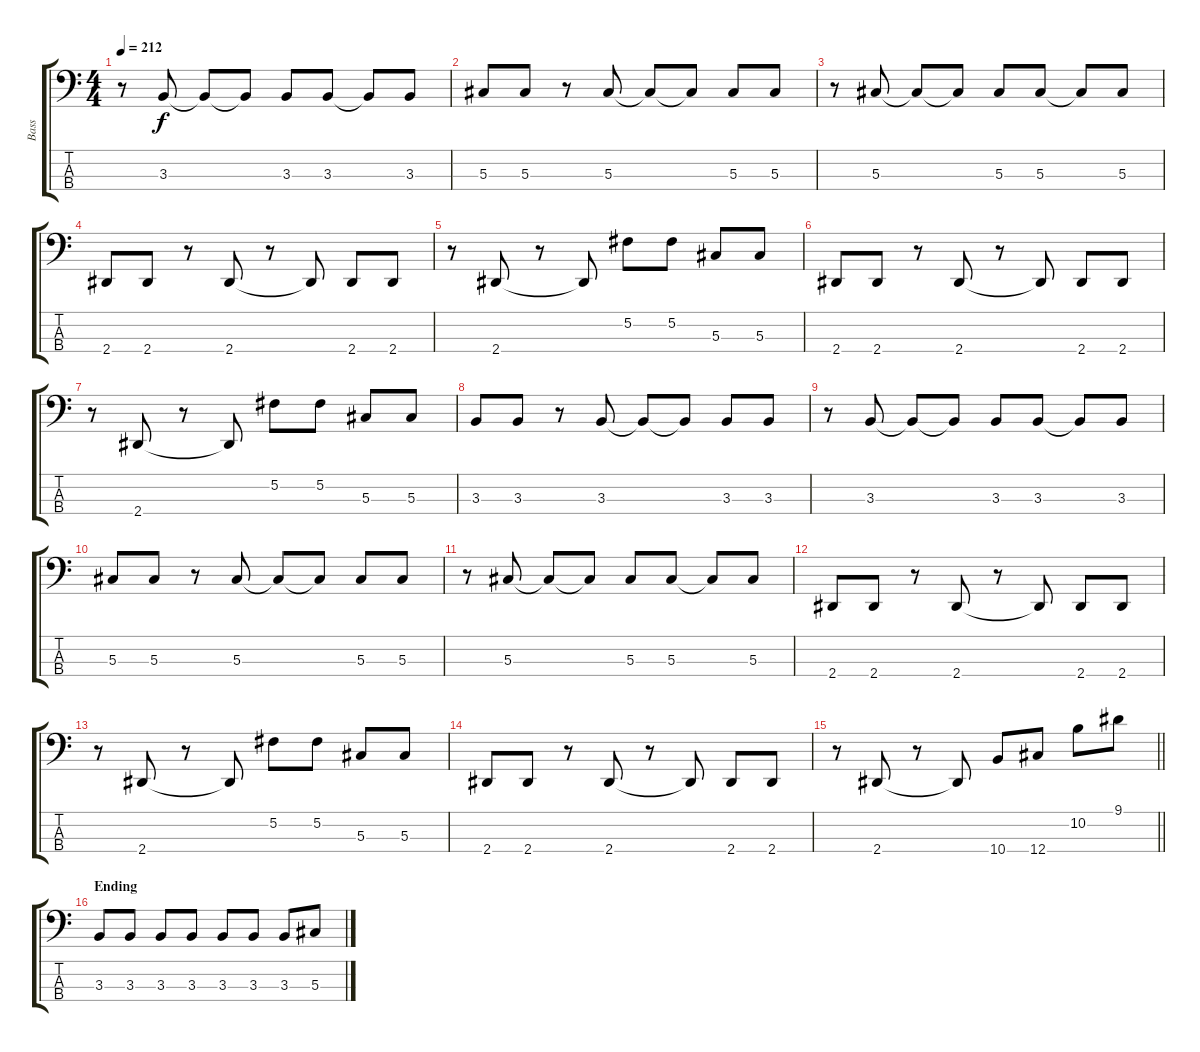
\track ("Bass" "Bass") {instrument electricbassfinger}
\staff {score tabs}
\tuning (Gb2 Db2 Ab1 Db1) {hide}
\ts (4 4)
\tempo 212
\clef f4
\ks c
r.8{dy f} 3.3.8 3.3{t}.8 3.3{t}.8 3.3.8 3.3.8 3.3{t}.8 3.3.8 |
5.3.8 5.3.8 r.8 5.3.8 5.3{t}.8 5.3{t}.8 5.3.8 5.3.8 |
r.8 5.3.8 5.3{t}.8 5.3{t}.8 5.3.8 5.3.8 5.3{t}.8 5.3.8 |
2.4.8 2.4.8 r.8 2.4.8 r.8 2.4{t}.8 2.4.8 2.4.8 |
r.8 2.4.8 r.8 2.4{t}.8 5.2.8 5.2.8 5.3.8 5.3.8 |
2.4.8 2.4.8 r.8 2.4.8 r.8 2.4{t}.8 2.4.8 2.4.8 |
r.8 2.4.8 r.8 2.4{t}.8 5.2.8 5.2.8 5.3.8 5.3.8 |
3.3.8 3.3.8 r.8 3.3.8 3.3{t}.8 3.3{t}.8 3.3.8 3.3.8 |
r.8 3.3.8 3.3{t}.8 3.3{t}.8 3.3.8 3.3.8 3.3{t}.8 3.3.8 |
5.3.8 5.3.8 r.8 5.3.8 5.3{t}.8 5.3{t}.8 5.3.8 5.3.8 |
r.8 5.3.8 5.3{t}.8 5.3{t}.8 5.3.8 5.3.8 5.3{t}.8 5.3.8 |
2.4.8 2.4.8 r.8 2.4.8 r.8 2.4{t}.8 2.4.8 2.4.8 |
r.8 2.4.8 r.8 2.4{t}.8 5.2.8 5.2.8 5.3.8 5.3.8 |
2.4.8 2.4.8 r.8 2.4.8 r.8 2.4{t}.8 2.4.8 2.4.8 |
\barLineRight lightlight
r.8 2.4.8 r.8 2.4{t}.8 10.4.8 12.4.8 10.2.8 9.1.8 |
\section ("" "Ending")
3.3.8 3.3.8 3.3.8 3.3.8 3.3.8 3.3.8 3.3.8 5.3.8
